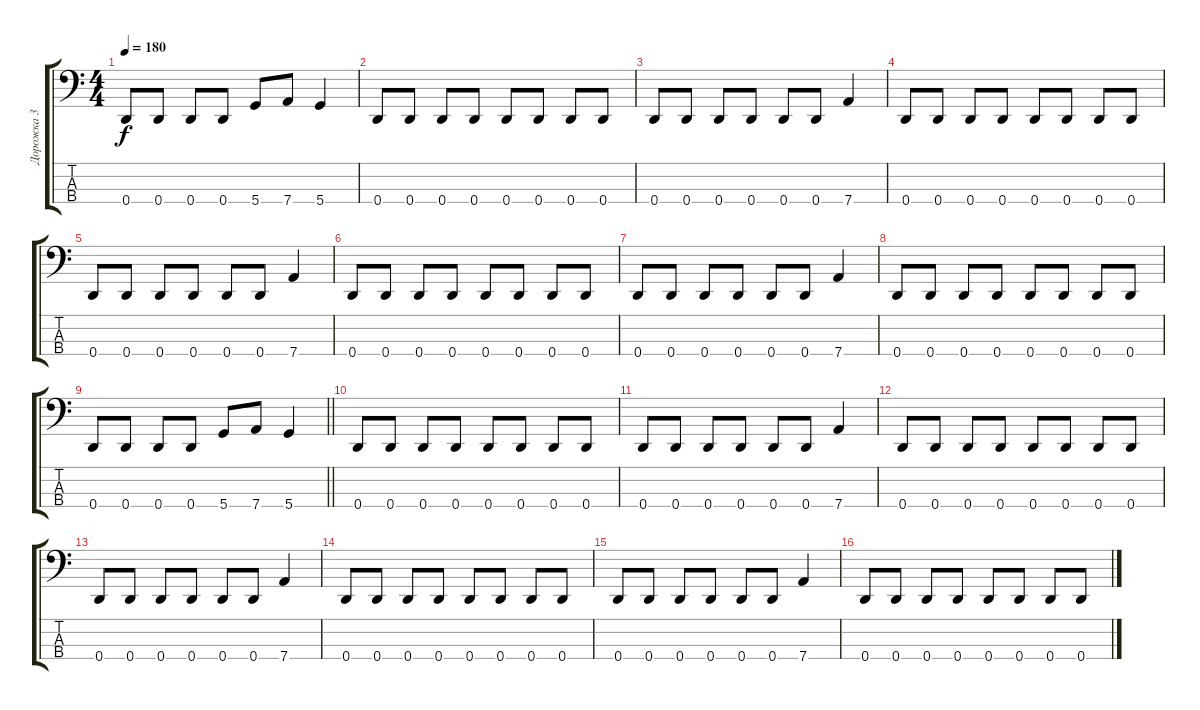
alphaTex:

\track ("Дорожка 3" "Дорожка 3") {instrument electricbassfinger}
\staff {score tabs}
\tuning (F2 C2 G1 D1) {hide}
\ts (4 4)
\tempo 180
\clef f4
\ks c
0.4.8{dy f} 0.4.8 0.4.8 0.4.8 5.4.8 7.4.8 5.4.4 |
0.4.8 0.4.8 0.4.8 0.4.8 0.4.8 0.4.8 0.4.8 0.4.8 |
0.4.8 0.4.8 0.4.8 0.4.8 0.4.8 0.4.8 7.4.4 |
0.4.8 0.4.8 0.4.8 0.4.8 0.4.8 0.4.8 0.4.8 0.4.8 |
0.4.8 0.4.8 0.4.8 0.4.8 0.4.8 0.4.8 7.4.4 |
0.4.8 0.4.8 0.4.8 0.4.8 0.4.8 0.4.8 0.4.8 0.4.8 |
0.4.8 0.4.8 0.4.8 0.4.8 0.4.8 0.4.8 7.4.4 |
0.4.8 0.4.8 0.4.8 0.4.8 0.4.8 0.4.8 0.4.8 0.4.8 |
\barLineRight lightlight
0.4.8 0.4.8 0.4.8 0.4.8 5.4.8 7.4.8 5.4.4 |
0.4.8 0.4.8 0.4.8 0.4.8 0.4.8 0.4.8 0.4.8 0.4.8 |
0.4.8 0.4.8 0.4.8 0.4.8 0.4.8 0.4.8 7.4.4 |
0.4.8 0.4.8 0.4.8 0.4.8 0.4.8 0.4.8 0.4.8 0.4.8 |
0.4.8 0.4.8 0.4.8 0.4.8 0.4.8 0.4.8 7.4.4 |
0.4.8 0.4.8 0.4.8 0.4.8 0.4.8 0.4.8 0.4.8 0.4.8 |
0.4.8 0.4.8 0.4.8 0.4.8 0.4.8 0.4.8 7.4.4 |
0.4.8 0.4.8 0.4.8 0.4.8 0.4.8 0.4.8 0.4.8 0.4.8
